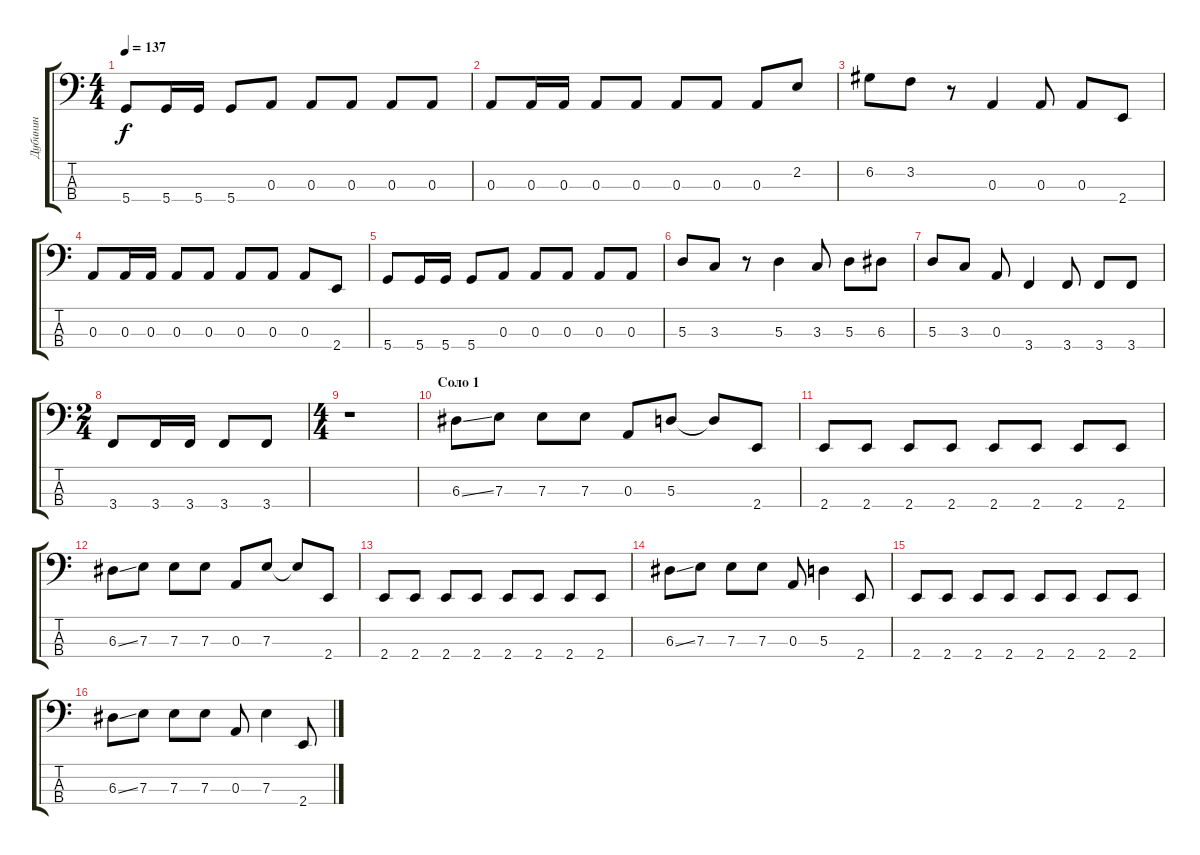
\track ("Дубинин" "Дубинин") {instrument electricbassfinger}
\staff {score tabs}
\tuning (G2 D2 A1 D1) {hide}
\ts (4 4)
\tempo 137
\clef f4
\ks c
5.4.8{dy f} 5.4.16 5.4.16 5.4.8 0.3.8 0.3.8 0.3.8 0.3.8 0.3.8 |
0.3.8 0.3.16 0.3.16 0.3.8 0.3.8 0.3.8 0.3.8 0.3.8 2.2.8 |
6.2.8 3.2.8 r.8 0.3.4 0.3.8 0.3.8 2.4.8 |
0.3.8 0.3.16 0.3.16 0.3.8 0.3.8 0.3.8 0.3.8 0.3.8 2.4.8 |
5.4.8 5.4.16 5.4.16 5.4.8 0.3.8 0.3.8 0.3.8 0.3.8 0.3.8 |
5.3.8 3.3.8 r.8 5.3.4 3.3.8 5.3.8 6.3.8 |
5.3.8 3.3.8 0.3.8 3.4.4 3.4.8 3.4.8 3.4.8 |
\ts (2 4)
3.4.8 3.4.16 3.4.16 3.4.8 3.4.8 |
\ts (4 4)
r.1 |
\section ("" "Соло 1")
6.3{ss}.8 7.3.8 7.3.8 7.3.8 0.3.8 5.3.8 5.3{t}.8 2.4.8 |
2.4.8 2.4.8 2.4.8 2.4.8 2.4.8 2.4.8 2.4.8 2.4.8 |
6.3{ss}.8 7.3.8 7.3.8 7.3.8 0.3.8 7.3.8 7.3{t}.8 2.4.8 |
2.4.8 2.4.8 2.4.8 2.4.8 2.4.8 2.4.8 2.4.8 2.4.8 |
6.3{ss}.8 7.3.8 7.3.8 7.3.8 0.3.8 5.3.4 2.4.8 |
2.4.8 2.4.8 2.4.8 2.4.8 2.4.8 2.4.8 2.4.8 2.4.8 |
6.3{ss}.8 7.3.8 7.3.8 7.3.8 0.3.8 7.3.4 2.4.8
